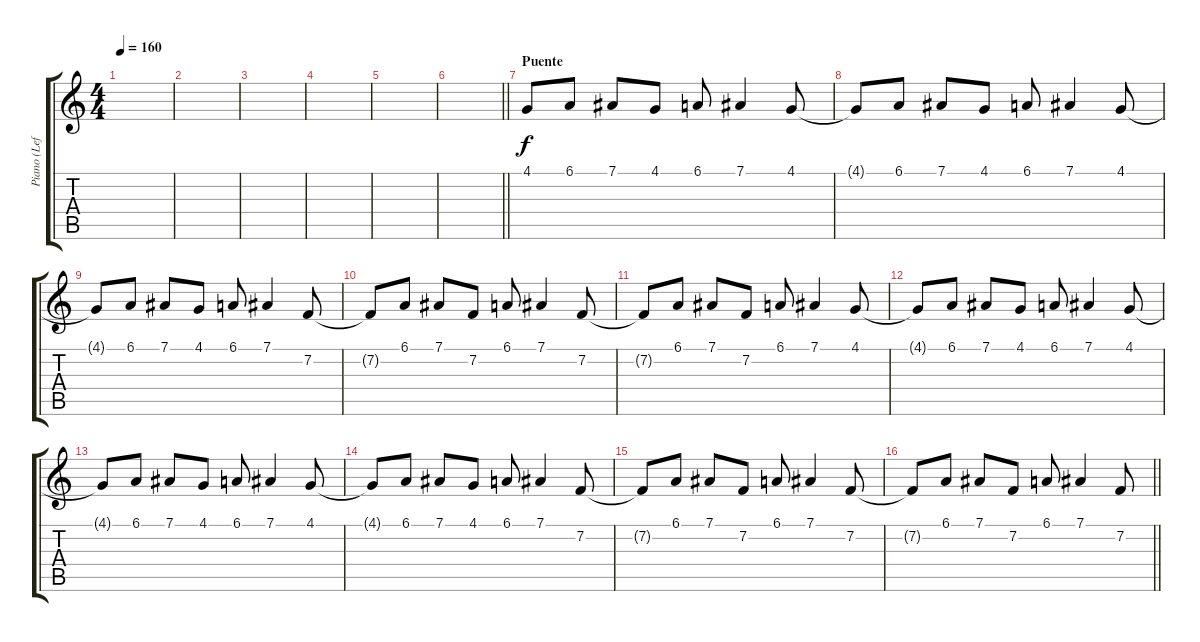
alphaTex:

\track ("Piano (Left Hand)" "Piano (Lef") {instrument brightacousticpiano}
\staff {score tabs}
\tuning (Eb4 Bb3 Gb3 Db3 Ab2 Eb2) {hide}
\ts (4 4)
\tempo 160
\clef g2
\ks c
|
|
|
|
|
\barLineRight lightlight
|
\section ("" "Puente")
4.1.8 6.1.8 7.1.8 4.1.8 6.1.8 7.1.4 4.1.8 |
4.1{t}.8 6.1.8 7.1.8 4.1.8 6.1.8 7.1.4 4.1.8 |
4.1{t}.8 6.1.8 7.1.8 4.1.8 6.1.8 7.1.4 7.2.8 |
7.2{t}.8 6.1.8 7.1.8 7.2.8 6.1.8 7.1.4 7.2.8 |
7.2{t}.8 6.1.8 7.1.8 7.2.8 6.1.8 7.1.4 4.1.8 |
4.1{t}.8 6.1.8 7.1.8 4.1.8 6.1.8 7.1.4 4.1.8 |
4.1{t}.8 6.1.8 7.1.8 4.1.8 6.1.8 7.1.4 4.1.8 |
4.1{t}.8 6.1.8 7.1.8 4.1.8 6.1.8 7.1.4 7.2.8 |
7.2{t}.8 6.1.8 7.1.8 7.2.8 6.1.8 7.1.4 7.2.8 |
\barLineRight lightlight
7.2{t}.8 6.1.8 7.1.8 7.2.8 6.1.8 7.1.4 7.2.8
